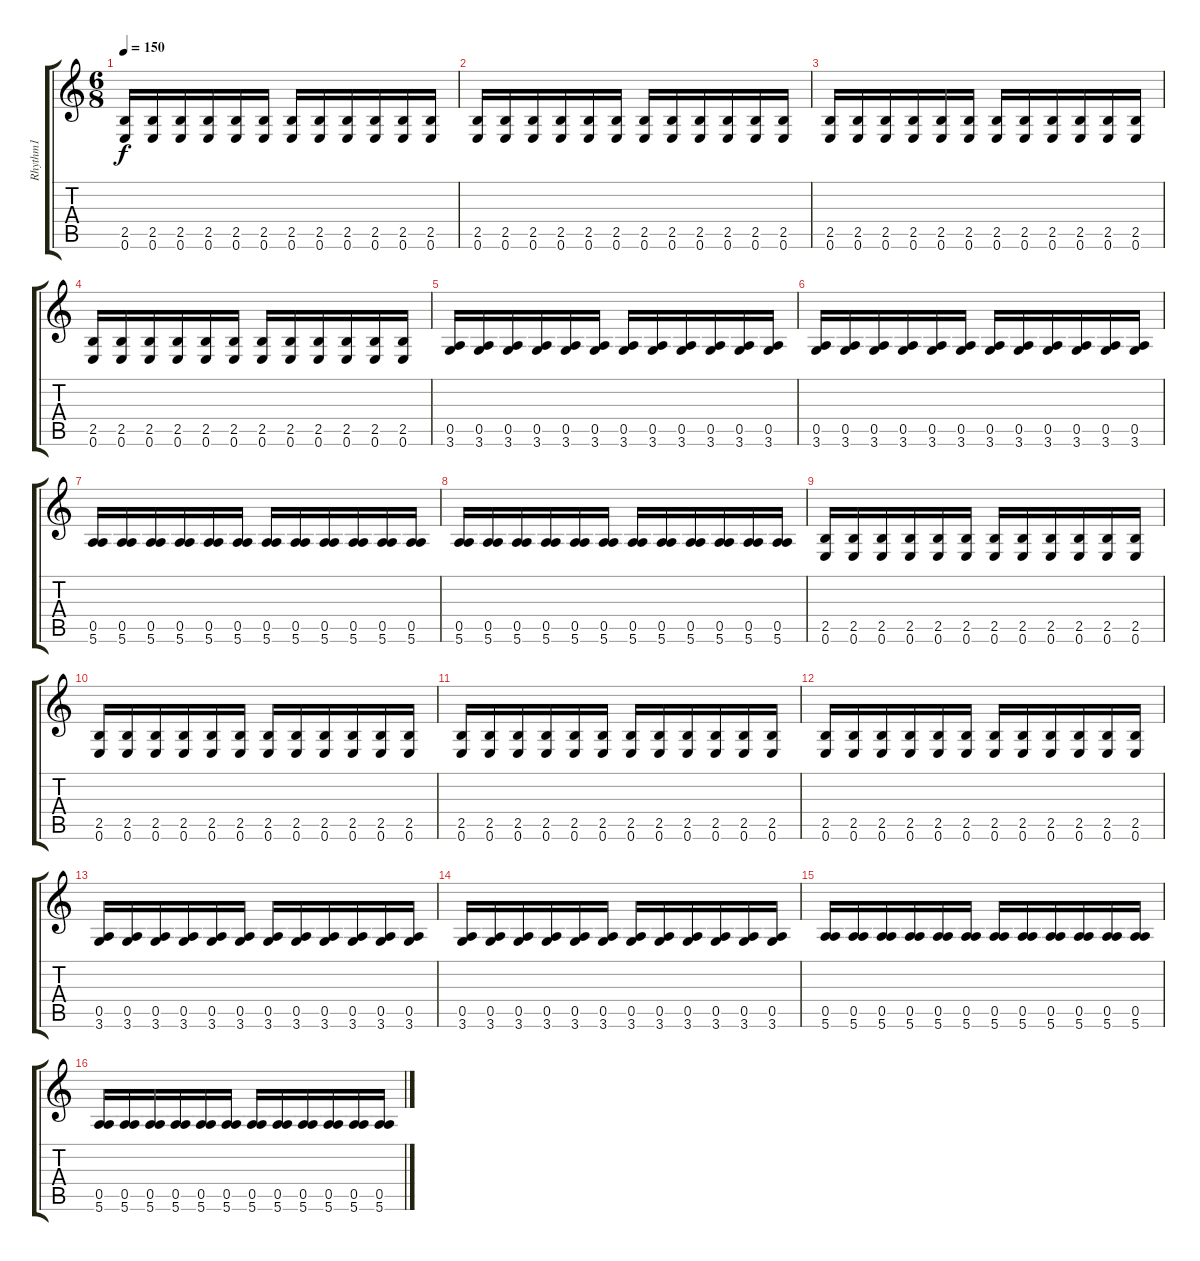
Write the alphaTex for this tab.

\track ("Rhythm1" "Rhythm1") {instrument distortionguitar}
\staff {score tabs}
\tuning (E4 B3 G3 D3 A2 E2) {hide}
\ts (6 8)
\tempo 150
\clef g2
\ks c
(2.5 0.6).16{dy f} (2.5 0.6).16 (2.5 0.6).16 (2.5 0.6).16 (2.5 0.6).16 (2.5 0.6).16 (2.5 0.6).16 (2.5 0.6).16 (2.5 0.6).16 (2.5 0.6).16 (2.5 0.6).16 (2.5 0.6).16 |
(2.5 0.6).16 (2.5 0.6).16 (2.5 0.6).16 (2.5 0.6).16 (2.5 0.6).16 (2.5 0.6).16 (2.5 0.6).16 (2.5 0.6).16 (2.5 0.6).16 (2.5 0.6).16 (2.5 0.6).16 (2.5 0.6).16 |
(2.5 0.6).16 (2.5 0.6).16 (2.5 0.6).16 (2.5 0.6).16 (2.5 0.6).16 (2.5 0.6).16 (2.5 0.6).16 (2.5 0.6).16 (2.5 0.6).16 (2.5 0.6).16 (2.5 0.6).16 (2.5 0.6).16 |
(2.5 0.6).16 (2.5 0.6).16 (2.5 0.6).16 (2.5 0.6).16 (2.5 0.6).16 (2.5 0.6).16 (2.5 0.6).16 (2.5 0.6).16 (2.5 0.6).16 (2.5 0.6).16 (2.5 0.6).16 (2.5 0.6).16 |
(0.5 3.6).16 (0.5 3.6).16 (0.5 3.6).16 (0.5 3.6).16 (0.5 3.6).16 (0.5 3.6).16 (0.5 3.6).16 (0.5 3.6).16 (0.5 3.6).16 (0.5 3.6).16 (0.5 3.6).16 (0.5 3.6).16 |
(0.5 3.6).16 (0.5 3.6).16 (0.5 3.6).16 (0.5 3.6).16 (0.5 3.6).16 (0.5 3.6).16 (0.5 3.6).16 (0.5 3.6).16 (0.5 3.6).16 (0.5 3.6).16 (0.5 3.6).16 (0.5 3.6).16 |
(0.5 5.6).16 (0.5 5.6).16 (0.5 5.6).16 (0.5 5.6).16 (0.5 5.6).16 (0.5 5.6).16 (0.5 5.6).16 (0.5 5.6).16 (0.5 5.6).16 (0.5 5.6).16 (0.5 5.6).16 (0.5 5.6).16 |
(0.5 5.6).16 (0.5 5.6).16 (0.5 5.6).16 (0.5 5.6).16 (0.5 5.6).16 (0.5 5.6).16 (0.5 5.6).16 (0.5 5.6).16 (0.5 5.6).16 (0.5 5.6).16 (0.5 5.6).16 (0.5 5.6).16 |
(2.5 0.6).16 (2.5 0.6).16 (2.5 0.6).16 (2.5 0.6).16 (2.5 0.6).16 (2.5 0.6).16 (2.5 0.6).16 (2.5 0.6).16 (2.5 0.6).16 (2.5 0.6).16 (2.5 0.6).16 (2.5 0.6).16 |
(2.5 0.6).16 (2.5 0.6).16 (2.5 0.6).16 (2.5 0.6).16 (2.5 0.6).16 (2.5 0.6).16 (2.5 0.6).16 (2.5 0.6).16 (2.5 0.6).16 (2.5 0.6).16 (2.5 0.6).16 (2.5 0.6).16 |
(2.5 0.6).16 (2.5 0.6).16 (2.5 0.6).16 (2.5 0.6).16 (2.5 0.6).16 (2.5 0.6).16 (2.5 0.6).16 (2.5 0.6).16 (2.5 0.6).16 (2.5 0.6).16 (2.5 0.6).16 (2.5 0.6).16 |
(2.5 0.6).16 (2.5 0.6).16 (2.5 0.6).16 (2.5 0.6).16 (2.5 0.6).16 (2.5 0.6).16 (2.5 0.6).16 (2.5 0.6).16 (2.5 0.6).16 (2.5 0.6).16 (2.5 0.6).16 (2.5 0.6).16 |
(0.5 3.6).16 (0.5 3.6).16 (0.5 3.6).16 (0.5 3.6).16 (0.5 3.6).16 (0.5 3.6).16 (0.5 3.6).16 (0.5 3.6).16 (0.5 3.6).16 (0.5 3.6).16 (0.5 3.6).16 (0.5 3.6).16 |
(0.5 3.6).16 (0.5 3.6).16 (0.5 3.6).16 (0.5 3.6).16 (0.5 3.6).16 (0.5 3.6).16 (0.5 3.6).16 (0.5 3.6).16 (0.5 3.6).16 (0.5 3.6).16 (0.5 3.6).16 (0.5 3.6).16 |
(0.5 5.6).16 (0.5 5.6).16 (0.5 5.6).16 (0.5 5.6).16 (0.5 5.6).16 (0.5 5.6).16 (0.5 5.6).16 (0.5 5.6).16 (0.5 5.6).16 (0.5 5.6).16 (0.5 5.6).16 (0.5 5.6).16 |
(0.5 5.6).16 (0.5 5.6).16 (0.5 5.6).16 (0.5 5.6).16 (0.5 5.6).16 (0.5 5.6).16 (0.5 5.6).16 (0.5 5.6).16 (0.5 5.6).16 (0.5 5.6).16 (0.5 5.6).16 (0.5 5.6).16
